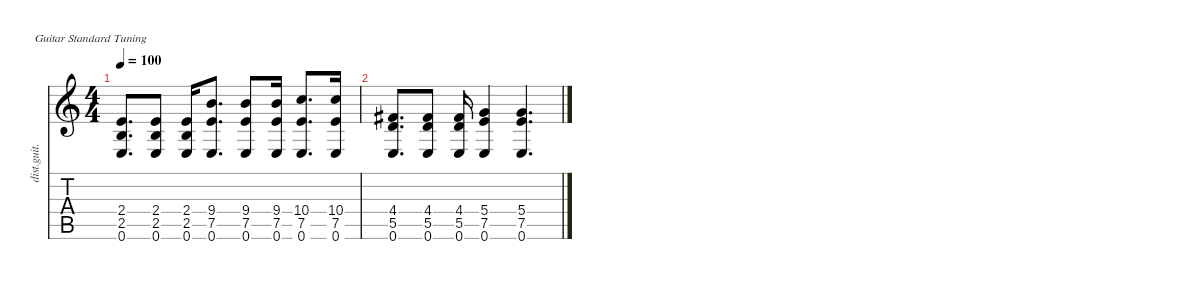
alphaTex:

\defaultSystemsLayout 4
\hideDynamics
\bracketExtendMode nobrackets
\otherSystemsTrackNameOrientation horizontal
\track ("Hichem" "dist.guit.") {instrument distortionguitar}
\staff {score tabs}
\tuning (E4 B3 G3 D3 A2 E2)
\ts (4 4)
\tempo 100
\clef g2
\ks c
(2.4 2.5 0.6).8{d dy f beam Up} (2.4 2.5 0.6).8{beam Up} (2.4 2.5 0.6).16{beam Up} (9.4 7.5 0.6).8{d beam Up} (9.4 7.5 0.6).8{beam Up} (9.4 7.5 0.6).16{beam Up} (10.4 7.5 0.6).8{d beam Up} (10.4 7.5 0.6).16{beam Up} |
(4.4{acc #} 5.5 0.6).8{d beam Up} (4.4{acc #} 5.5 0.6).8{beam Up} (4.4{acc #} 5.5 0.6).16{beam Up} (5.4 7.5 0.6).4{beam Up} (5.4 7.5 0.6).4{d beam Up}
